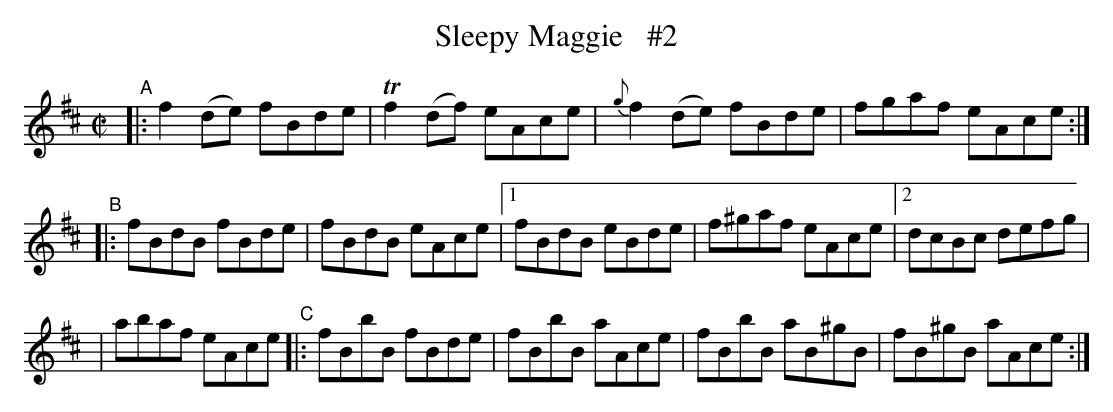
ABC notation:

X:1
T: Sleepy Maggie   #2
M: C|
L: 1/8
K: D
"^A"\
|: f2(de) fBde | Tf2(df) eAce | {g}f2(de) fBde | fgaf eAce :|
"^B"\
|: fBdB fBde | fBdB eAce |[1 fBdB eBde | f^gaf eAce |[2 dcBc defg |
| abaf eAce "^C"|: fBbB fBde | fBbB aAce | fBbB aB^gB | fB^gB aAce :|
